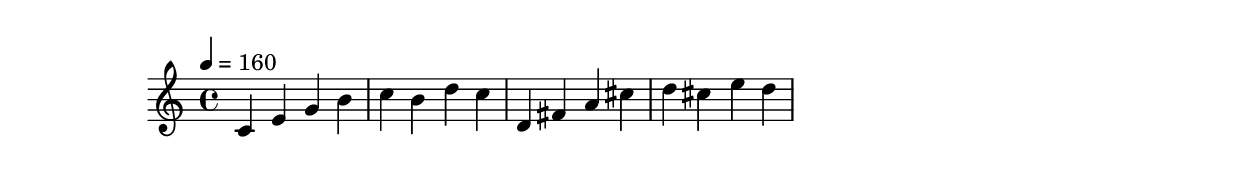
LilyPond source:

%% Do not edit this file; it is automatically
%% generated from LSR http://lsr.dsi.unimi.it
%% This file is in the public domain.
\version "2.13.29"

\header {
  lsrtags = "staff-notation, midi"

%% Translation of GIT committish: 0b55335aeca1de539bf1125b717e0c21bb6fa31b
  texidoces = "
Para cambiar el tempo en la salida MIDI sin
imprimir nada, hacemos invisible la indicación metronómica:

"

  doctitlees = "Cambiar el tempo sin indicación metronómica"


%% Translation of GIT committish: 0a868be38a775ecb1ef935b079000cebbc64de40
  texidocde = "
Um das Tempo für die MIDI-Ausgabe zu ändern, ohne eine Tempoangabe in den
Noten auszugeben, kann die Metronombezeichnung unsichtbar gemacht werden:

"

  doctitlede = "Das Tempo ohne Metronom-Angabe verändern"

%% Translation of GIT committish: 4ab2514496ac3d88a9f3121a76f890c97cedcf4e
  texidocfr = "
Vous pouvez indiquer un changement de tempo pour le fichier MIDI sans
pour autant l'imprimer.  Il suffit alors de le rendre invisible aux
interprètes.

"
  doctitlefr = "Changement de tempo sans indication sur la partition"


  texidoc = "
To change the tempo in MIDI output without printing anything, make the
metronome mark invisible.

"
  doctitle = "Changing the tempo without a metronome mark"
} % begin verbatim

\score {
  \new Staff \relative c' {
    \tempo 4 = 160
    c4 e g b
    c4 b d c
    \set Score.tempoHideNote = ##t
    \tempo 4 = 96
    d,4 fis a cis
    d4 cis e d
  }
  \layout { }
  \midi { }
}
